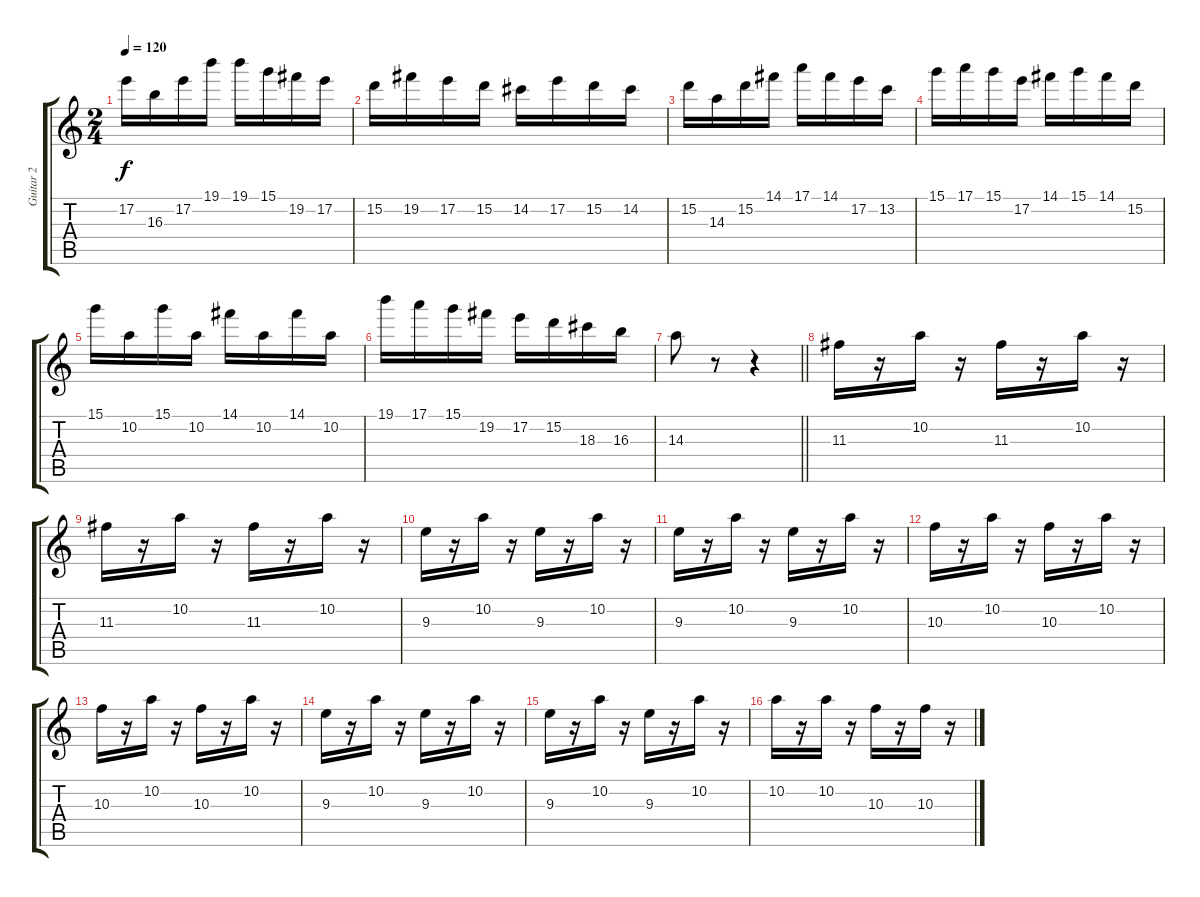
\track ("Guitar 2" "Guitar 2") {instrument electricguitarmuted}
\staff {score tabs}
\tuning (E4 B3 G3 D3 A2 E2) {hide}
\ts (2 4)
\tempo 120
\clef g2
\ks c
17.2.16{dy f} 16.3.16 17.2.16 19.1.16 19.1.16 15.1.16 19.2.16 17.2.16 |
15.2.16 19.2.16 17.2.16 15.2.16 14.2.16 17.2.16 15.2.16 14.2.16 |
15.2.16 14.3.16 15.2.16 14.1.16 17.1.16 14.1.16 17.2.16 13.2.16 |
15.1.16 17.1.16 15.1.16 17.2.16 14.1.16 15.1.16 14.1.16 15.2.16 |
15.1.16 10.2.16 15.1.16 10.2.16 14.1.16 10.2.16 14.1.16 10.2.16 |
19.1.16 17.1.16 15.1.16 19.2.16 17.2.16 15.2.16 18.3.16 16.3.16 |
\barLineRight lightlight
14.3.8 r.8 r.4 |
11.3.16 r.16 10.2.16 r.16 11.3.16 r.16 10.2.16 r.16 |
11.3.16 r.16 10.2.16 r.16 11.3.16 r.16 10.2.16 r.16 |
9.3.16 r.16 10.2.16 r.16 9.3.16 r.16 10.2.16 r.16 |
9.3.16 r.16 10.2.16 r.16 9.3.16 r.16 10.2.16 r.16 |
10.3.16 r.16 10.2.16 r.16 10.3.16 r.16 10.2.16 r.16 |
10.3.16 r.16 10.2.16 r.16 10.3.16 r.16 10.2.16 r.16 |
9.3.16 r.16 10.2.16 r.16 9.3.16 r.16 10.2.16 r.16 |
9.3.16 r.16 10.2.16 r.16 9.3.16 r.16 10.2.16 r.16 |
10.2.16 r.16 10.2.16 r.16 10.3.16 r.16 10.3.16 r.16
